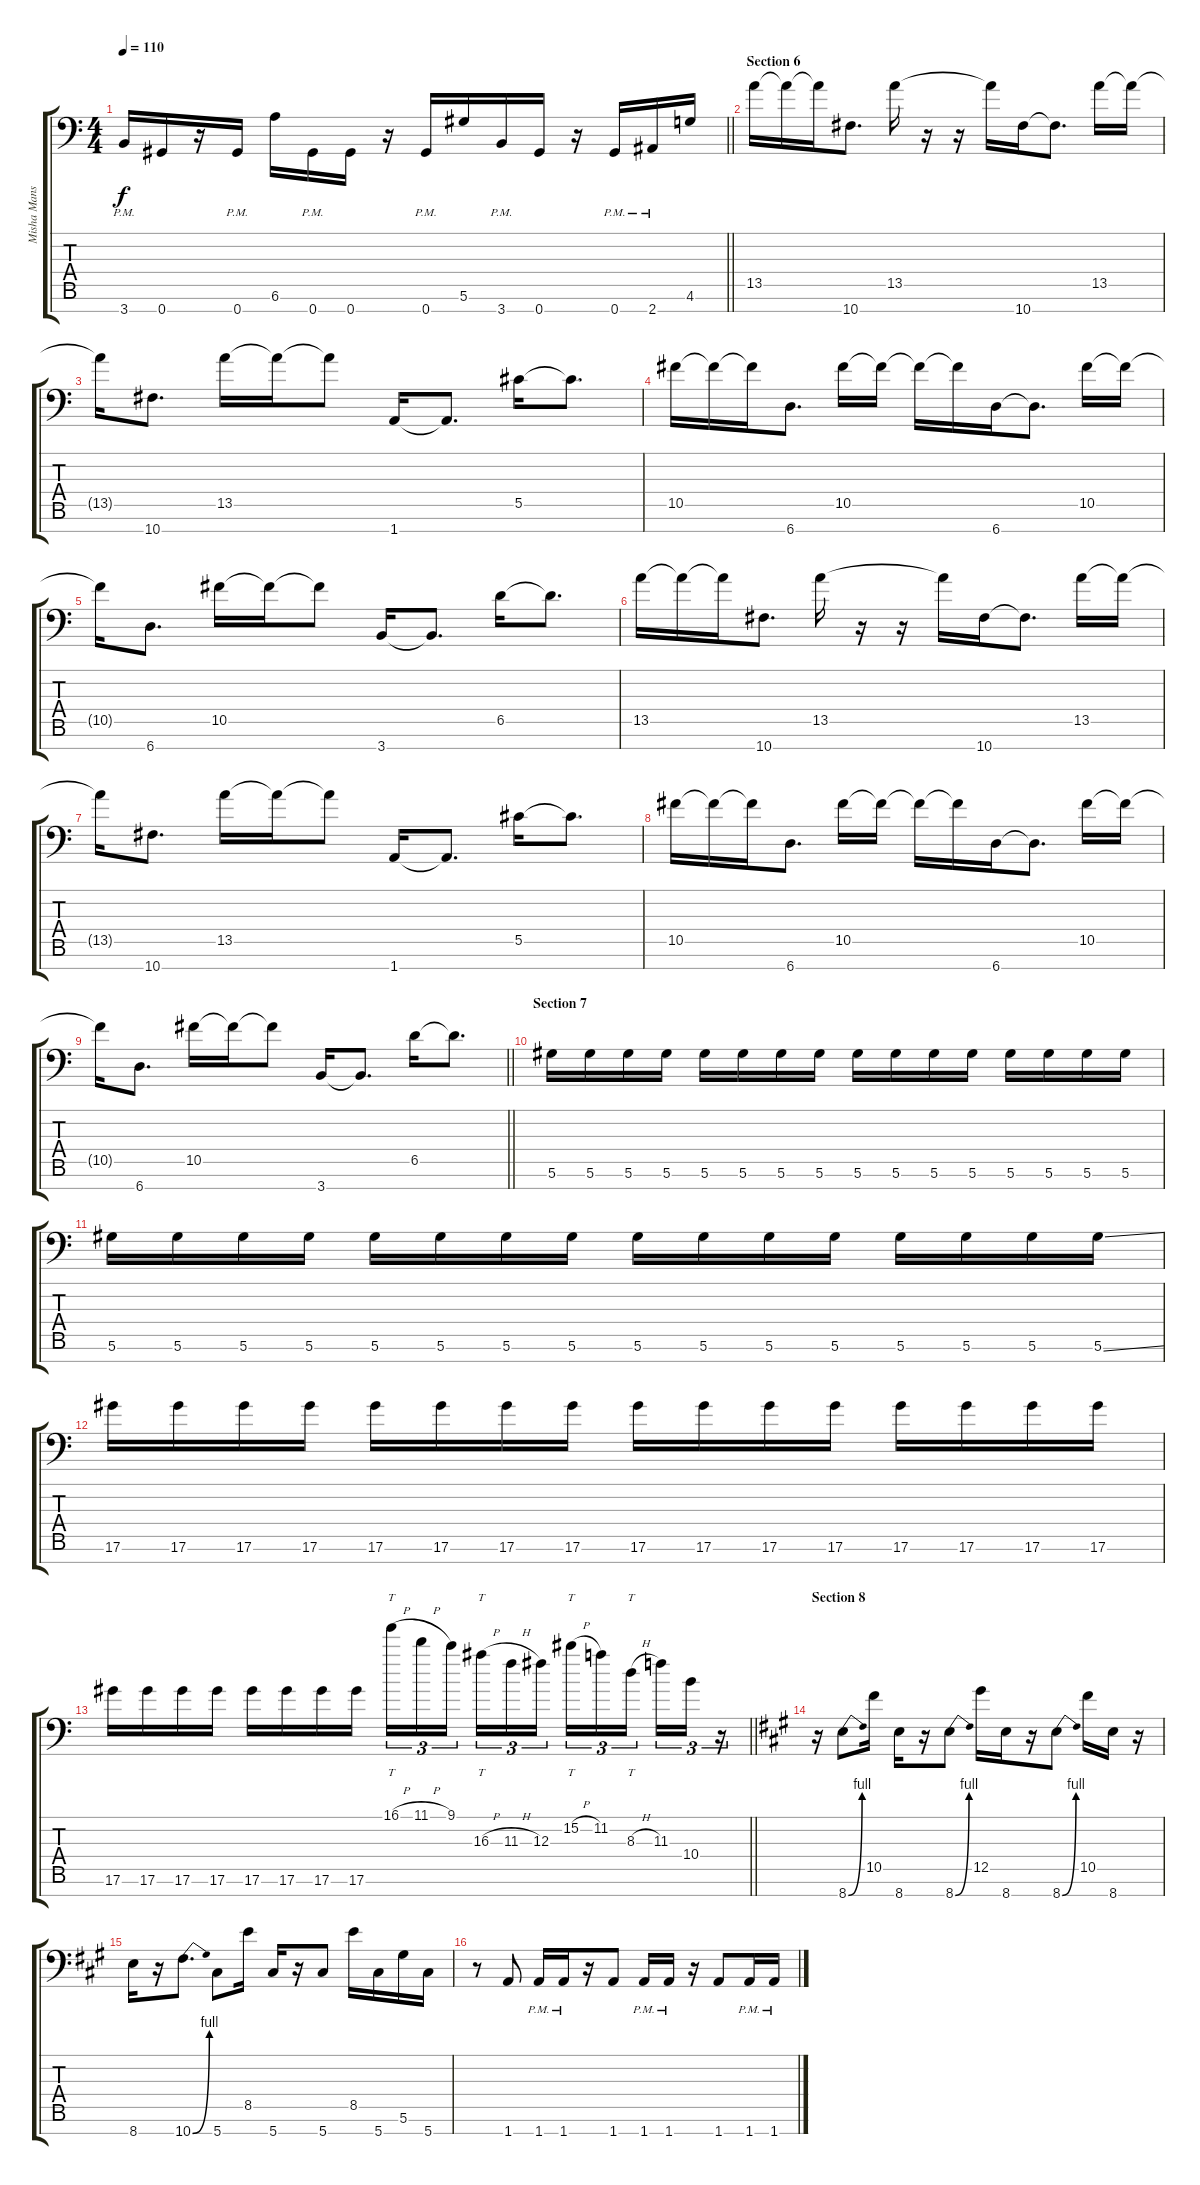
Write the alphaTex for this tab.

\track ("Misha Mansoor" "Misha Mans") {instrument distortionguitar}
\staff {score tabs}
\tuning (Eb4 Bb3 Gb3 Db3 Ab2 Eb2 Ab1) {hide}
\ts (4 4)
\tempo 110
\clef f4
\barLineRight lightlight
\ks c
3.7{pm}.16{dy f} 0.7.16 r.16 0.7{pm}.16 6.6.16 0.7{pm}.16 0.7.16 r.16 0.7{pm}.16 5.6.16 3.7{pm}.16 0.7.16 r.16 0.7{pm}.16 2.7{pm}.16 4.6.16 |
\section ("" "Section 6")
13.5.16 13.5{t}.16 13.5{t}.16 10.7.8{d} 13.5.16 r.16 r.16 13.5{t}.16 10.7.16 10.7{t}.8{d} 13.5.16 13.5{t}.16 |
13.5{t}.16 10.7.8{d} 13.5.16 13.5{t}.16 13.5{t}.8 1.7.16 1.7{t}.8{d} 5.5.16 5.5{t}.8{d} |
10.5.16 10.5{t}.16 10.5{t}.16 6.7.8{d} 10.5.16 10.5{t}.16 10.5{t}.16 10.5{t}.16 6.7.16 6.7{t}.8{d} 10.5.16 10.5{t}.16 |
10.5{t}.16 6.7.8{d} 10.5.16 10.5{t}.16 10.5{t}.8 3.7.16 3.7{t}.8{d} 6.5.16 6.5{t}.8{d} |
13.5.16 13.5{t}.16 13.5{t}.16 10.7.8{d} 13.5.16 r.16 r.16 13.5{t}.16 10.7.16 10.7{t}.8{d} 13.5.16 13.5{t}.16 |
13.5{t}.16 10.7.8{d} 13.5.16 13.5{t}.16 13.5{t}.8 1.7.16 1.7{t}.8{d} 5.5.16 5.5{t}.8{d} |
10.5.16 10.5{t}.16 10.5{t}.16 6.7.8{d} 10.5.16 10.5{t}.16 10.5{t}.16 10.5{t}.16 6.7.16 6.7{t}.8{d} 10.5.16 10.5{t}.16 |
\barLineRight lightlight
10.5{t}.16 6.7.8{d} 10.5.16 10.5{t}.16 10.5{t}.8 3.7.16 3.7{t}.8{d} 6.5.16 6.5{t}.8{d} |
\section ("" "Section 7")
5.6.16 5.6.16 5.6.16 5.6.16 5.6.16 5.6.16 5.6.16 5.6.16 5.6.16 5.6.16 5.6.16 5.6.16 5.6.16 5.6.16 5.6.16 5.6.16 |
5.6.16 5.6.16 5.6.16 5.6.16 5.6.16 5.6.16 5.6.16 5.6.16 5.6.16 5.6.16 5.6.16 5.6.16 5.6.16 5.6.16 5.6.16 5.6{ss}.16 |
17.6.16 17.6.16 17.6.16 17.6.16 17.6.16 17.6.16 17.6.16 17.6.16 17.6.16 17.6.16 17.6.16 17.6.16 17.6.16 17.6.16 17.6.16 17.6.16 |
\barLineRight lightlight
17.6.16 17.6.16 17.6.16 17.6.16 17.6.16 17.6.16 17.6.16 17.6.16 16.1{h}.16{tt tu (3 2)} 11.1{h}.16{tu (3 2)} 9.1.16{tu (3 2) beam splitsecondary} 16.3{h}.16{tt tu (3 2)} 11.3{h}.16{tu (3 2)} 12.3.16{tu (3 2)} 15.2{h}.16{tt tu (3 2)} 11.2.16{tu (3 2)} 8.3{h}.16{tt tu (3 2) beam splitsecondary} 11.3.16{tu (3 2)} 10.4.16{tu (3 2)} r.16{tu (3 2)} |
\section ("" "Section 8")
\ks f#minor
r.16 8.7{be (bend 0 0 60 4)}.8 10.5.16 8.7.16 r.16 8.7{be (bend 0 0 60 4)}.8 12.5.16 8.7.16 r.16 8.7{be (bend 0 0 60 4)}.8 10.5.16 8.7.16 r.16 |
8.7.16 r.16 10.7{be (bend 0 0 60 4)}.8{d} 5.7.8 8.5.16 5.7.16 r.16 5.7.8 8.5.16 5.7.16 5.6.16 5.7.16 |
r.8 1.7.8 1.7{pm}.16 1.7{pm}.16 r.16 1.7.8 1.7{pm}.16 1.7{pm}.16 r.16 1.7.8 1.7{pm}.16 1.7{pm}.16
